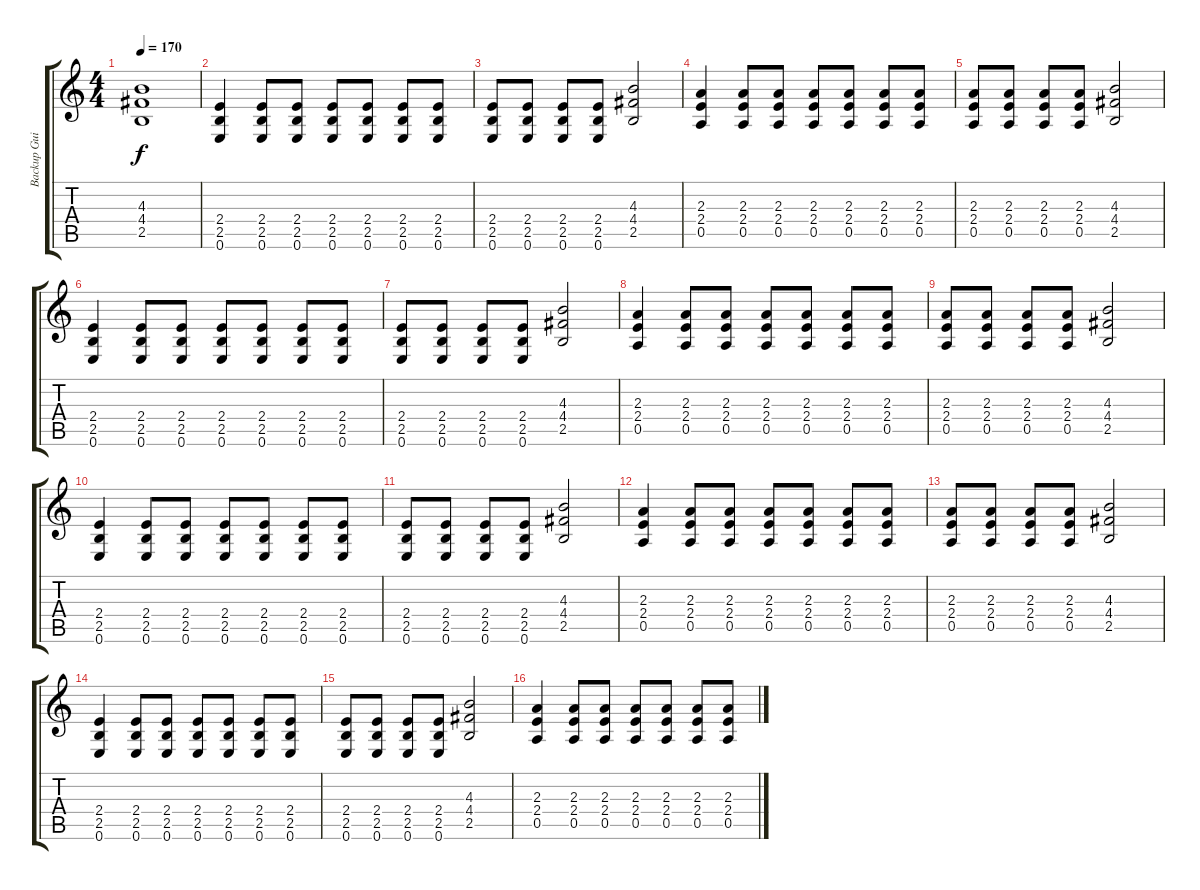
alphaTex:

\track ("Backup Guitar" "Backup Gui") {instrument overdrivenguitar}
\staff {score tabs}
\tuning (E4 B3 G3 D3 A2 E2) {hide}
\ts (4 4)
\tempo 170
\clef g2
\ks c
(4.3{t} 4.4{t} 2.5{t}).1{dy f} |
(2.4 2.5 0.6).4{volume 12 instrument overdrivenguitar} (2.4 2.5 0.6).8{volume 16 instrument electricguitarmuted} (2.4 2.5 0.6).8 (2.4 2.5 0.6).8 (2.4 2.5 0.6).8 (2.4 2.5 0.6).8 (2.4 2.5 0.6).8 |
(2.4 2.5 0.6).8{volume 16 instrument electricguitarmuted} (2.4 2.5 0.6).8 (2.4 2.5 0.6).8 (2.4 2.5 0.6).8 (4.3 4.4 2.5).2{volume 12 instrument overdrivenguitar} |
(2.3 2.4 0.5).4{volume 12 instrument overdrivenguitar} (2.3 2.4 0.5).8{volume 16 instrument electricguitarmuted} (2.3 2.4 0.5).8 (2.3 2.4 0.5).8 (2.3 2.4 0.5).8 (2.3 2.4 0.5).8 (2.3 2.4 0.5).8 |
(2.3 2.4 0.5).8{volume 16 instrument electricguitarmuted} (2.3 2.4 0.5).8 (2.3 2.4 0.5).8 (2.3 2.4 0.5).8 (4.3 4.4 2.5).2{volume 12 instrument overdrivenguitar} |
(2.4 2.5 0.6).4{volume 12 instrument overdrivenguitar} (2.4 2.5 0.6).8{volume 16 instrument electricguitarmuted} (2.4 2.5 0.6).8 (2.4 2.5 0.6).8 (2.4 2.5 0.6).8 (2.4 2.5 0.6).8 (2.4 2.5 0.6).8 |
(2.4 2.5 0.6).8{volume 16 instrument electricguitarmuted} (2.4 2.5 0.6).8 (2.4 2.5 0.6).8 (2.4 2.5 0.6).8 (4.3 4.4 2.5).2{volume 12 instrument overdrivenguitar} |
(2.3 2.4 0.5).4{volume 12 instrument overdrivenguitar} (2.3 2.4 0.5).8{volume 16 instrument electricguitarmuted} (2.3 2.4 0.5).8 (2.3 2.4 0.5).8 (2.3 2.4 0.5).8 (2.3 2.4 0.5).8 (2.3 2.4 0.5).8 |
(2.3 2.4 0.5).8{volume 16 instrument electricguitarmuted} (2.3 2.4 0.5).8 (2.3 2.4 0.5).8 (2.3 2.4 0.5).8 (4.3 4.4 2.5).2{volume 12 instrument overdrivenguitar} |
(2.4 2.5 0.6).4{volume 12 instrument overdrivenguitar} (2.4 2.5 0.6).8{volume 16 instrument electricguitarmuted} (2.4 2.5 0.6).8 (2.4 2.5 0.6).8 (2.4 2.5 0.6).8 (2.4 2.5 0.6).8 (2.4 2.5 0.6).8 |
(2.4 2.5 0.6).8{volume 16 instrument electricguitarmuted} (2.4 2.5 0.6).8 (2.4 2.5 0.6).8 (2.4 2.5 0.6).8 (4.3 4.4 2.5).2{volume 12 instrument overdrivenguitar} |
(2.3 2.4 0.5).4{volume 12 instrument overdrivenguitar} (2.3 2.4 0.5).8{volume 16 instrument electricguitarmuted} (2.3 2.4 0.5).8 (2.3 2.4 0.5).8 (2.3 2.4 0.5).8 (2.3 2.4 0.5).8 (2.3 2.4 0.5).8 |
(2.3 2.4 0.5).8{volume 16 instrument electricguitarmuted} (2.3 2.4 0.5).8 (2.3 2.4 0.5).8 (2.3 2.4 0.5).8 (4.3 4.4 2.5).2{volume 12 instrument overdrivenguitar} |
(2.4 2.5 0.6).4{volume 12 instrument overdrivenguitar} (2.4 2.5 0.6).8{volume 16 instrument electricguitarmuted} (2.4 2.5 0.6).8 (2.4 2.5 0.6).8 (2.4 2.5 0.6).8 (2.4 2.5 0.6).8 (2.4 2.5 0.6).8 |
(2.4 2.5 0.6).8{volume 16 instrument electricguitarmuted} (2.4 2.5 0.6).8 (2.4 2.5 0.6).8 (2.4 2.5 0.6).8 (4.3 4.4 2.5).2{volume 12 instrument overdrivenguitar} |
(2.3 2.4 0.5).4{volume 12 instrument overdrivenguitar} (2.3 2.4 0.5).8{volume 16 instrument electricguitarmuted} (2.3 2.4 0.5).8 (2.3 2.4 0.5).8 (2.3 2.4 0.5).8 (2.3 2.4 0.5).8 (2.3 2.4 0.5).8
